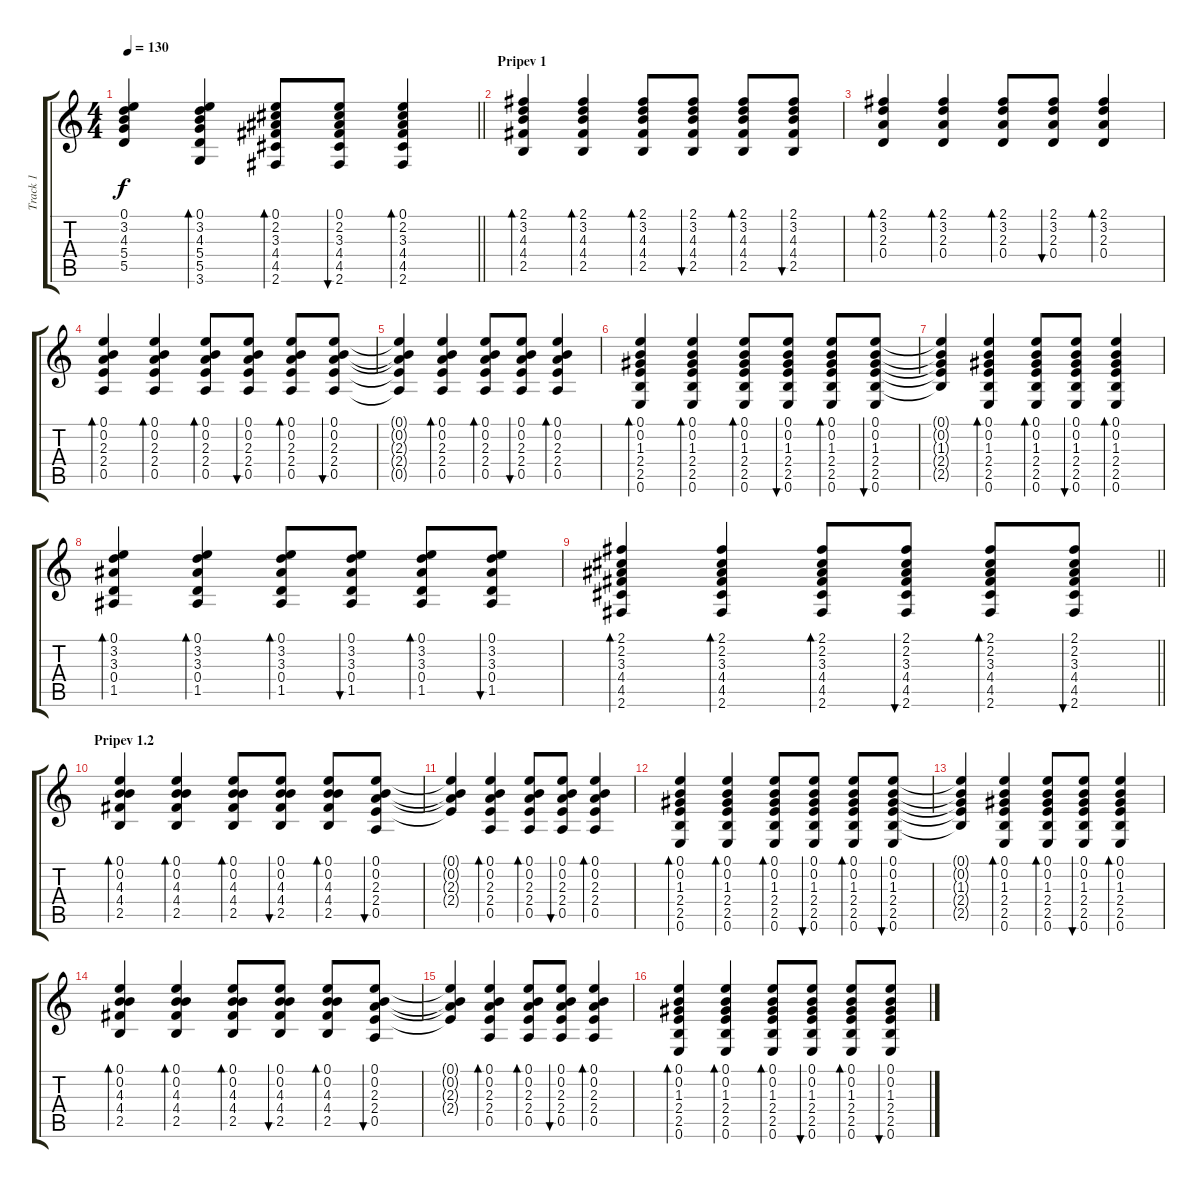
\track ("Track 1" "Track 1") {instrument acousticguitarsteel}
\staff {score tabs}
\tuning (E4 B3 G3 D3 A2 E2) {hide}
\ts (4 4)
\tempo 130
\clef g2
\barLineRight lightlight
\ks c
(0.1{t} 3.2{t} 4.3{t} 5.4{t} 5.5{t}).4{dy f} (0.1 3.2 4.3 5.4 5.5 3.6).4{bd 60} (0.1 2.2 3.3 4.4 4.5 2.6).8{bd 60} (0.1 2.2 3.3 4.4 4.5 2.6).8{bu 60} (0.1 2.2 3.3 4.4 4.5 2.6).4{bd 60} |
\section ("" "Pripev 1")
(2.1 3.2 4.3 4.4 2.5).4{bd 60} (2.1 3.2 4.3 4.4 2.5).4{bd 60} (2.1 3.2 4.3 4.4 2.5).8{bd 60} (2.1 3.2 4.3 4.4 2.5).8{bu 60} (2.1 3.2 4.3 4.4 2.5).8{bd 60} (2.1 3.2 4.3 4.4 2.5).8{bu 60} |
(2.1 3.2 2.3 0.4).4{bd 60} (2.1 3.2 2.3 0.4).4{bd 60} (2.1 3.2 2.3 0.4).8{bd 60} (2.1 3.2 2.3 0.4).8{bu 60} (2.1 3.2 2.3 0.4).4{bd 60} |
(0.1 0.2 2.3 2.4 0.5).4{bd 60} (0.1 0.2 2.3 2.4 0.5).4{bd 60} (0.1 0.2 2.3 2.4 0.5).8{bd 60} (0.1 0.2 2.3 2.4 0.5).8{bu 60} (0.1 0.2 2.3 2.4 0.5).8{bd 60} (0.1 0.2 2.3 2.4 0.5).8{bu 60} |
(0.1{t} 0.2{t} 2.3{t} 2.4{t} 0.5{t}).4 (0.1 0.2 2.3 2.4 0.5).4{bd 60} (0.1 0.2 2.3 2.4 0.5).8{bd 60} (0.1 0.2 2.3 2.4 0.5).8{bu 60} (0.1 0.2 2.3 2.4 0.5).4{bd 60} |
(0.1 0.2 1.3 2.4 2.5 0.6).4{bd 60} (0.1 0.2 1.3 2.4 2.5 0.6).4{bd 60} (0.1 0.2 1.3 2.4 2.5 0.6).8{bd 60} (0.1 0.2 1.3 2.4 2.5 0.6).8{bu 60} (0.1 0.2 1.3 2.4 2.5 0.6).8{bd 60} (0.1 0.2 1.3 2.4 2.5 0.6).8{bu 60} |
(0.1{t} 0.2{t} 1.3{t} 2.4{t} 2.5{t}).4 (0.1 0.2 1.3 2.4 2.5 0.6).4{bd 60} (0.1 0.2 1.3 2.4 2.5 0.6).8{bd 60} (0.1 0.2 1.3 2.4 2.5 0.6).8{bu 60} (0.1 0.2 1.3 2.4 2.5 0.6).4{bd 60} |
(0.1 3.2 3.3 0.4 1.5).4{bd 60} (0.1 3.2 3.3 0.4 1.5).4{bd 60} (0.1 3.2 3.3 0.4 1.5).8{bd 60} (0.1 3.2 3.3 0.4 1.5).8{bu 60} (0.1 3.2 3.3 0.4 1.5).8{bd 60} (0.1 3.2 3.3 0.4 1.5).8{bu 60} |
\barLineRight lightlight
(2.1 2.2 3.3 4.4 4.5 2.6).4{bd 60} (2.1 2.2 3.3 4.4 4.5 2.6).4{bd 60} (2.1 2.2 3.3 4.4 4.5 2.6).8{bd 60} (2.1 2.2 3.3 4.4 4.5 2.6).8{bu 60} (2.1 2.2 3.3 4.4 4.5 2.6).8{bd 60} (2.1 2.2 3.3 4.4 4.5 2.6).8{bu 60} |
\section ("" "Pripev 1.2")
(0.1 0.2 4.3 4.4 2.5).4{bd 60} (0.1 0.2 4.3 4.4 2.5).4{bd 60} (0.1 0.2 4.3 4.4 2.5).8{bd 60} (0.1 0.2 4.3 4.4 2.5).8{bu 60} (0.1 0.2 4.3 4.4 2.5).8{bd 60} (0.1 0.2 2.3 2.4 0.5).8{bu 60} |
(0.1{t} 0.2{t} 2.3{t} 2.4{t}).4 (0.1 0.2 2.3 2.4 0.5).4{bd 60} (0.1 0.2 2.3 2.4 0.5).8{bd 60} (0.1 0.2 2.3 2.4 0.5).8{bu 60} (0.1 0.2 2.3 2.4 0.5).4{bd 60} |
(0.1 0.2 1.3 2.4 2.5 0.6).4{bd 60} (0.1 0.2 1.3 2.4 2.5 0.6).4{bd 60} (0.1 0.2 1.3 2.4 2.5 0.6).8{bd 60} (0.1 0.2 1.3 2.4 2.5 0.6).8{bu 60} (0.1 0.2 1.3 2.4 2.5 0.6).8{bd 60} (0.1 0.2 1.3 2.4 2.5 0.6).8{bu 60} |
(0.1{t} 0.2{t} 1.3{t} 2.4{t} 2.5{t}).4 (0.1 0.2 1.3 2.4 2.5 0.6).4{bd 60} (0.1 0.2 1.3 2.4 2.5 0.6).8{bd 60} (0.1 0.2 1.3 2.4 2.5 0.6).8{bu 60} (0.1 0.2 1.3 2.4 2.5 0.6).4{bd 60} |
(0.1 0.2 4.3 4.4 2.5).4{bd 60} (0.1 0.2 4.3 4.4 2.5).4{bd 60} (0.1 0.2 4.3 4.4 2.5).8{bd 60} (0.1 0.2 4.3 4.4 2.5).8{bu 60} (0.1 0.2 4.3 4.4 2.5).8{bd 60} (0.1 0.2 2.3 2.4 0.5).8{bu 60} |
(0.1{t} 0.2{t} 2.3{t} 2.4{t}).4 (0.1 0.2 2.3 2.4 0.5).4{bd 60} (0.1 0.2 2.3 2.4 0.5).8{bd 60} (0.1 0.2 2.3 2.4 0.5).8{bu 60} (0.1 0.2 2.3 2.4 0.5).4{bd 60} |
(0.1 0.2 1.3 2.4 2.5 0.6).4{bd 60} (0.1 0.2 1.3 2.4 2.5 0.6).4{bd 60} (0.1 0.2 1.3 2.4 2.5 0.6).8{bd 60} (0.1 0.2 1.3 2.4 2.5 0.6).8{bu 60} (0.1 0.2 1.3 2.4 2.5 0.6).8{bd 60} (0.1 0.2 1.3 2.4 2.5 0.6).8{bu 60}
